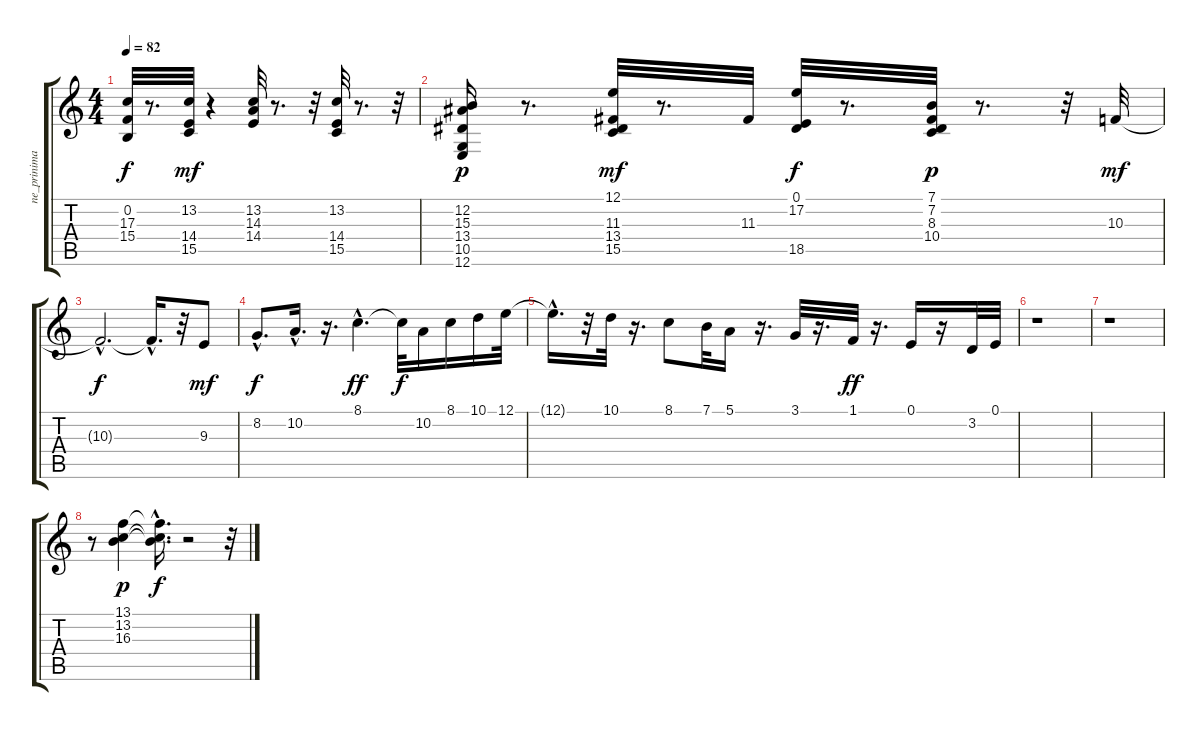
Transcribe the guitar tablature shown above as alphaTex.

\track ("ne_prinimai" "ne_prinima") {instrument stringensemble1}
\staff {score tabs}
\tuning (E4 B3 G3 D3 A2 E2) {hide}
\ts (4 4)
\tempo 82
\clef g2
\ks c
(0.2 17.3 15.4).32{dy f} r.8{d} (13.2 14.4 15.5).32{dy mf} r.4 (13.2 14.3 14.4).32 r.8{d} r.32 (13.2 14.4 15.5).32 r.8{d} r.32 |
(12.2 15.3 13.4 10.5 12.6).16{dy p} r.8{d} (12.1 11.3 13.4 15.5).32{dy mf} r.8{d} 11.3.32 (0.1 17.2 18.5).32{dy f} r.8{d} (7.1 7.2 8.3 10.4).32{dy p} r.8{d} r.32 10.3.32{dy mf} |
10.3{hac t}.2{d dy f} 10.3{hac t}.16{d} r.32 9.3.8{dy mf} |
8.2{hac}.8{d dy f} 10.2{hac}.16{d} r.16{d} 8.1{hac}.4{d dy ff} 8.1{t}.32{dy f} 10.2.16 8.1.16 10.1.16 12.1.32 |
12.1{hac t}.16{d} r.32 10.1.32 r.16{d} 8.1.8 7.1.32 5.1.16 r.16{d} 3.1.32 r.16{d} 1.1.32{dy ff} r.16{d} 0.1.16 r.16 3.2.32 0.1.32 |
r.1 |
r.1 |
r.8 (13.1 13.2 16.3).4{dy p} (13.1{t} 13.2{hac t} 16.3{t}).16{d dy f} r.2 r.32
